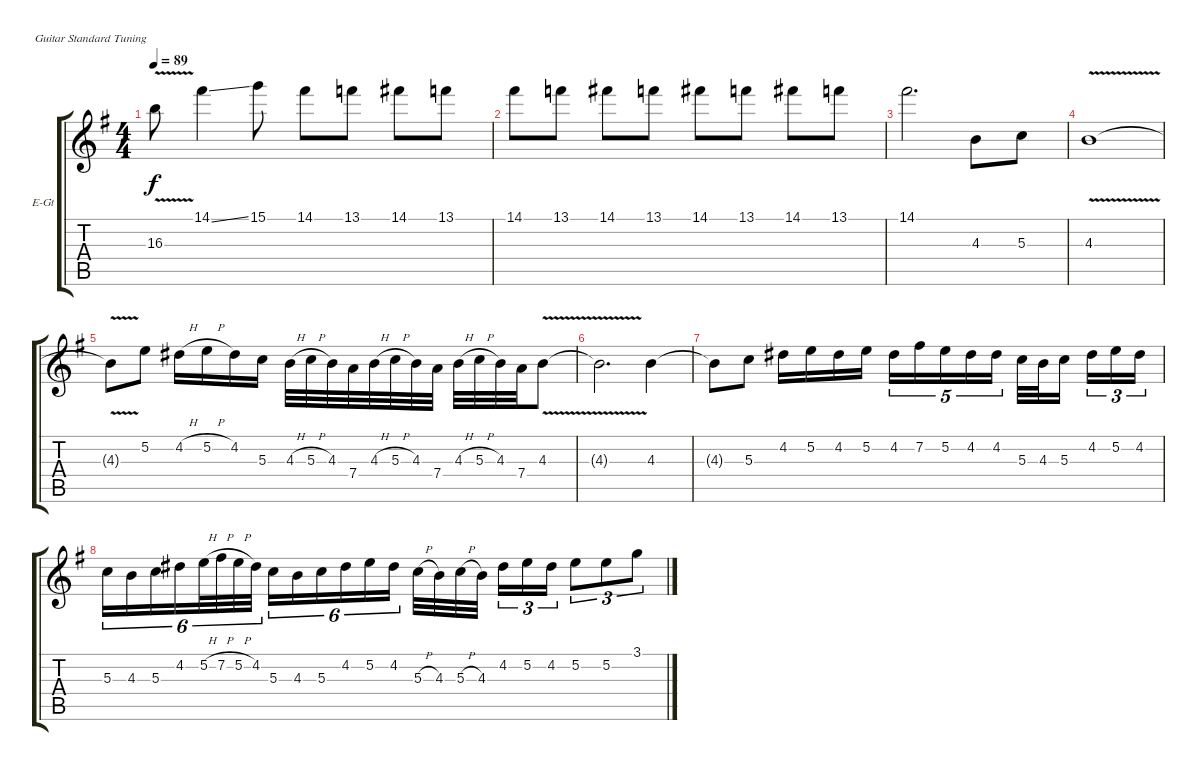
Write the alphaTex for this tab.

\bracketExtendMode groupsimilarinstruments
\firstSystemTrackNameOrientation horizontal
\otherSystemsTrackNameOrientation horizontal
\track ("Guitar" "E-Gt") {instrument overdrivenguitar}
\staff {score tabs}
\tuning (E4 B3 G3 D3 A2 E2)
\ts (4 4)
\tempo 89
\clef g2
\scale
0.481108
\ks eminor
16.3{v t}.8{dy f} 14.1{ss}.4 15.1.8 14.1.8 13.1.8 14.1.8 13.1.8 |
\scale
0.518892 14.1.8 13.1.8 14.1.8 13.1.8 14.1.8 13.1.8 14.1.8 13.1.8 |
\scale
0.617284 14.1.2{d} 4.3.8 5.3.8 |
\scale
0.382716 4.3{v}.1 |
\scale
0.760108 4.3{v t}.8 5.2.8 4.2{h}.16 5.2{h}.16 4.2.16 5.3.16 4.3{h}.32 5.3{h}.32 4.3.32 7.4.32 4.3{h}.32 5.3{h}.32 4.3.32 7.4.32 4.3{h}.32 5.3{h}.32 4.3.32 7.4.32 4.3{v}.8 |
\scale
0.239892 4.3{v t}.2{d} 4.3.4 |
\scale
0.356091 4.3{t}.8 5.3.8 4.2.16 5.2.16 4.2.16 5.2.16 4.2.16{tu (5 4)} 7.2.16{tu (5 4)} 5.2.16{tu (5 4)} 4.2.16{tu (5 4)} 4.2.16{tu (5 4)} 5.3.32 4.3.32 5.3.16 4.2.16{tu (3 2)} 5.2.16{tu (3 2)} 4.2.16{tu (3 2)} |
\scale
0.643909 5.3.16{tu (6 4)} 4.3.16{tu (6 4)} 5.3.16{tu (6 4)} 4.2.16{tu (6 4)} 5.2{h}.32{tu (6 4)} 7.2{h}.32{tu (6 4)} 5.2{h}.32{tu (6 4)} 4.2.32{tu (6 4)} 5.3.16{tu (6 4)} 4.3.16{tu (6 4)} 5.3.16{tu (6 4)} 4.2.16{tu (6 4)} 5.2.16{tu (6 4)} 4.2.16{tu (6 4)} 5.3{h}.32 4.3.32 5.3{h}.32 4.3.32 4.2.16{tu (3 2)} 5.2.16{tu (3 2)} 4.2.16{tu (3 2)} 5.2.8{tu (3 2)} 5.2.8{tu (3 2)} 3.1.8{tu (3 2)}
